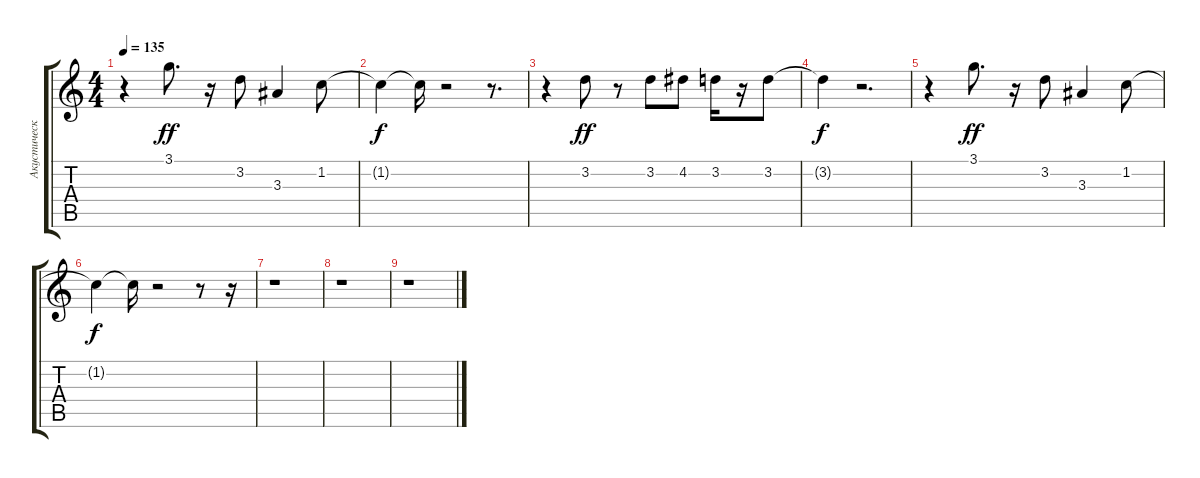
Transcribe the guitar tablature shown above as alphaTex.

\track ("Акустическая гитара" "Акустическ") {instrument acousticguitarsteel}
\staff {score tabs}
\tuning (E4 B3 G3 D3 A2 E2) {hide}
\ts (4 4)
\tempo 135
\clef g2
\ks c
r.4{dy f} 3.1.8{d dy ff} r.16 3.2.8 3.3.4 1.2.8 |
1.2{t}.4{dy f} 1.2{t}.16 r.2 r.8{d} |
r.4 3.2.8{dy ff} r.8 3.2.8 4.2.8 3.2.16 r.16 3.2.8 |
3.2{t}.4{dy f} r.2{d} |
r.4 3.1.8{d dy ff} r.16 3.2.8 3.3.4 1.2.8 |
1.2{t}.4{dy f} 1.2{t}.16 r.2 r.8 r.16 |
r.1 |
r.1 |
r.1
